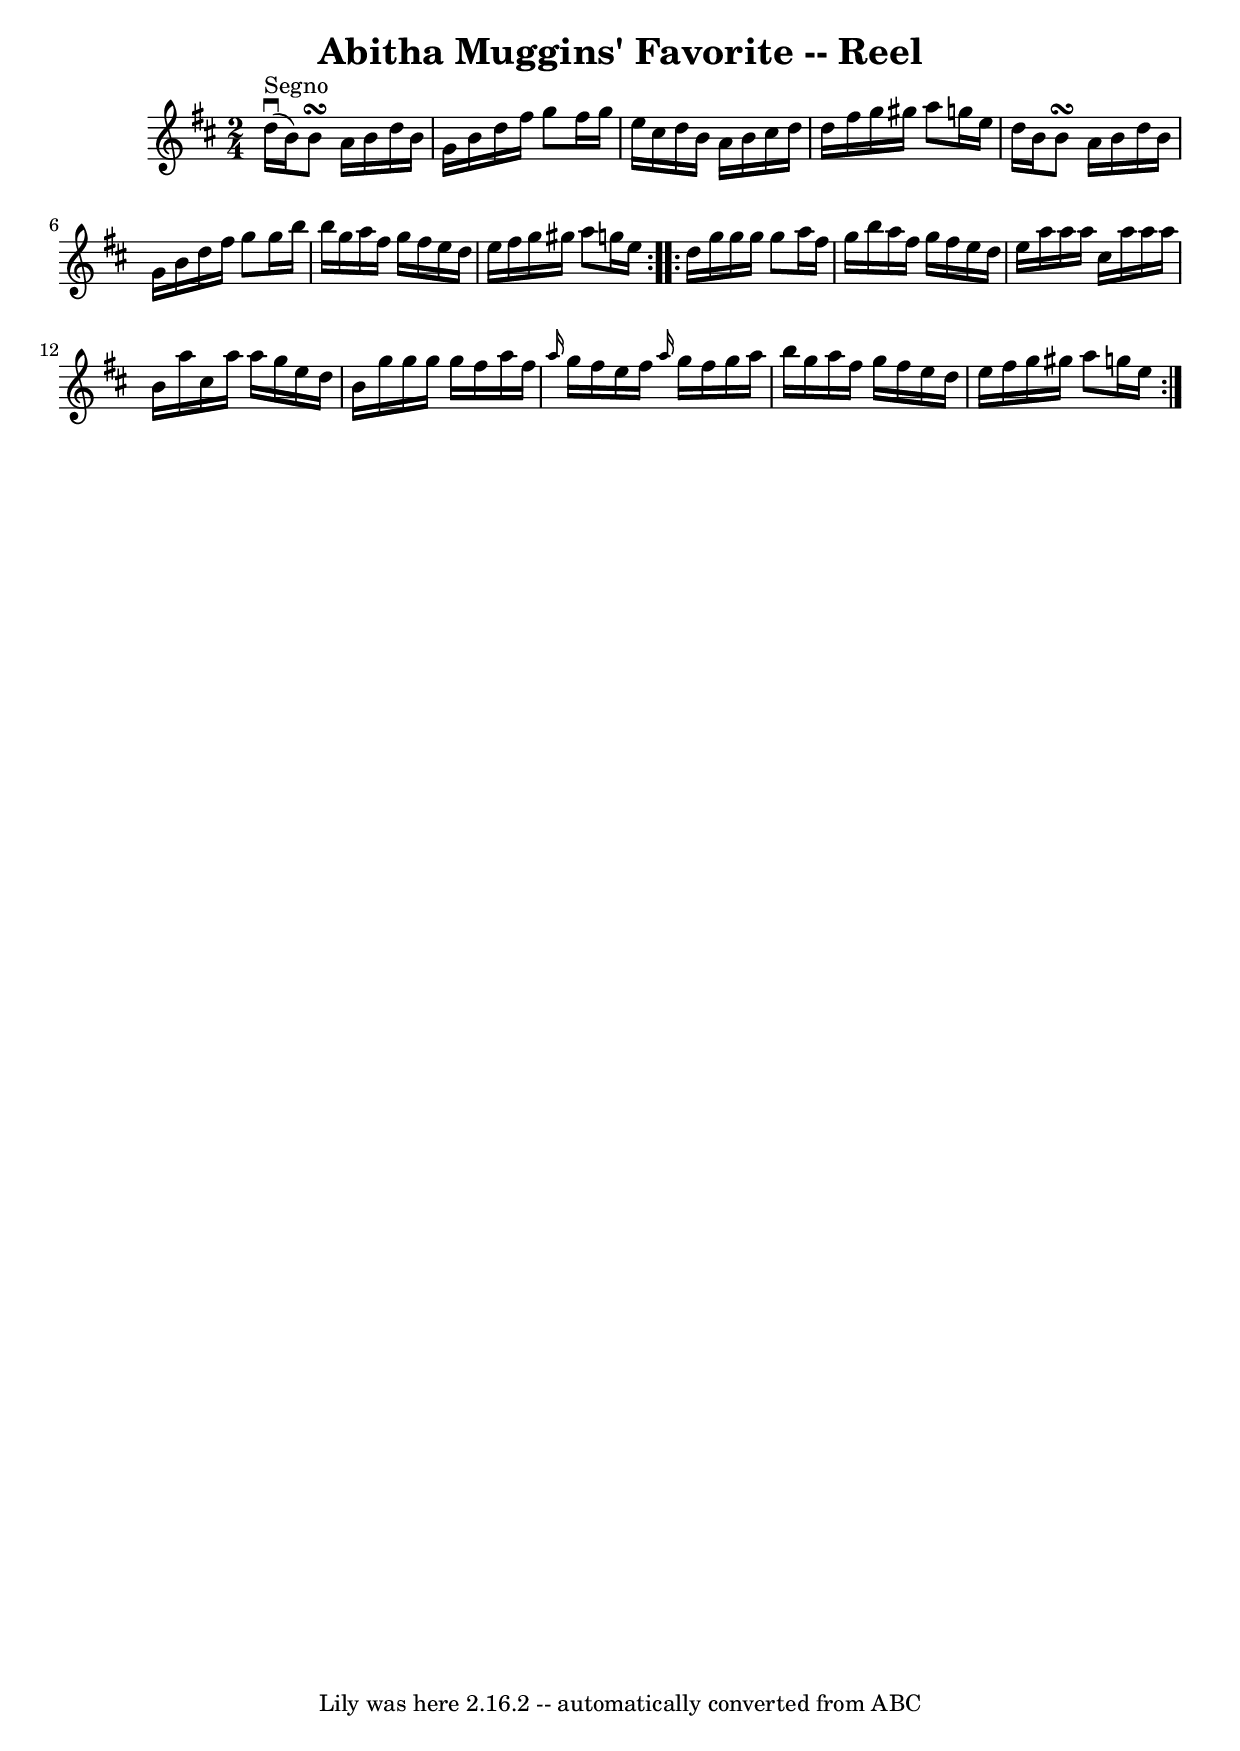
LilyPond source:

\version "2.16.2"
\include "Mammoth.ily"
\header {
  %% book = "Ryan's Mammoth Collection"
  crossRefNumber = "1"
  footnotes = ""
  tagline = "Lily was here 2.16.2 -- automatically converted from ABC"
  title = "Abitha Muggins' Favorite -- Reel"

}
voicedefault =  {



  \repeat volta 2 {

    \time 2/4 
    \key g \lydian
    d''16^"Segno"^\downbow(b'16) b'8\turn    
    a'16 b'16 d''16 b'16  |
    g'16 b'16 d''16 fis''16    
    g''8 fis''16 g''16  |
    e''16 cis''16 d''16 b'16 a'16  
    b'16 cis''16 d''16  |
    d''16 fis''16 g''16 gis''16    
    a''8 g''!16 e''16  |
    d''16 b'16 b'8\turn a'16 b'16 
    d''16 b'16  |
    g'16 b'16 d''16 fis''16 g''8 g''16  
    b''16  |
    b''16 g''16 a''16 fis''16 g''16 fis''16    
    e''16 d''16  |
    e''16 fis''16 g''16 gis''16 a''8    
    g''!16 e''16  
  } 
  \repeat volta 2 {
    d''16 g''16 g''16 g''16    
    g''8 a''16 fis''16  |
    g''16 b''16 a''16 fis''16    
    g''16 fis''16 e''16 d''16  |
    e''16 a''16 a''16 a''16 
    cis''16 a''16 a''16 a''16  |
    b'16 a''16 cis''16    
    a''16 a''16 g''16 e''16 d''16  |
    b'16 g''16 g''16  
    g''16 g''16 fis''16 a''16 fis''16  |
    \grace { a''16  
	   }  
    g''16 fis''16 e''16 fis''16  \grace { a''16  
					} g''16 fis''16  
    g''16 a''16  |
    b''16 g''16 a''16 fis''16 g''16    
    fis''16 e''16 d''16  |
    e''16 fis''16 g''16 gis''16    
    a''8 g''!16 e''16    
  }

}

\score{
  <<

    \context Staff="default"
    {
      \voicedefault 
      
    }

  >>
  \layout {
    
  }
  \midi {
  }

}
